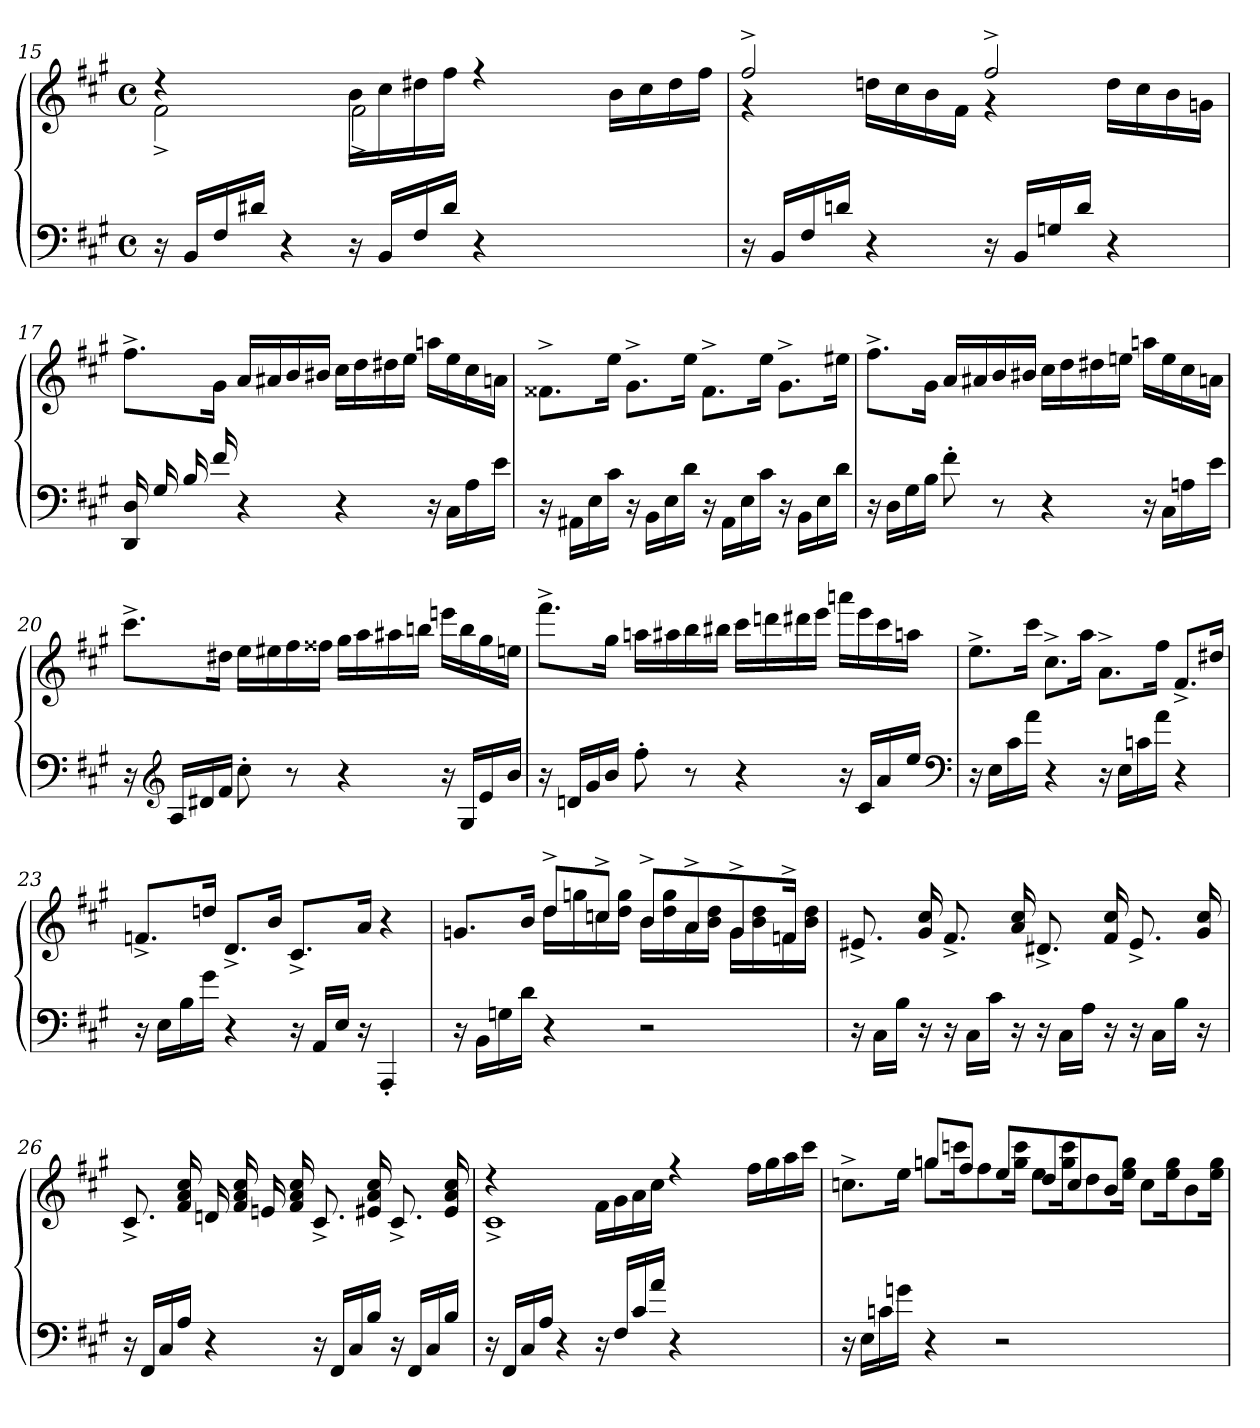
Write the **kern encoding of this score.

**kern	**kern
*part1	*part1
*staff2	*staff1
*clefF4	*clefG2
*k[f#c#g#]	*k[f#c#g#]
*M4/4	*M4/4
*met(c)	*met(c)
=15	=15
*	*^
16r	4r	2f#^>\
16BB/LL	.	.
16F#/	.	.
16d#/JJ	.	.
4r	4ryy	.
16r	16b\LL	2f#^>\
16BB/LL	16cc#\	.
16F#/	16dd#\	.
16d#/JJ	16ff#\JJ	.
4r	4r	.
2ryy	4ryy	2ryy
.	16b\LL	.
.	16cc#\	.
.	16dd#\	.
.	16ff#\JJ	.
=16	=16	=16
16r	2ff#^>/	4r
16BB/LL	.	.
16F#/	.	.
16dn/JJ	.	.
4r	.	16ddn\LL
.	.	16cc#\
.	.	16b\
.	.	16f#\JJ
16r	2ff#^>/	4r
16BB/LL	.	.
16Gn/	.	.
16d/JJ	.	.
4r	.	16dd\LL
.	.	16cc#\
.	.	16b\
.	.	16gn\JJ
*	*v	*v
=17	=17
16DD/ 16D/	8.ff#^>\L
16G#/	.
16B/	.
16f#/	16g#\Jk
4r	16a/LL
.	16a#/
.	16b/
.	16b#/JJ
4r	16cc#\LL
.	16dd\
.	16dd#\
.	16ee\JJ
16r	16aan\LL
16C#\LL	16ee\
16A\	16cc#\
16e\JJ	16an\JJ
=18	=18
16r	8.f##^>\L
16AA#\LL	.
16E\	.
16c#\JJ	16ee\Jk
16r	8.g#^>\L
16BB\LL	.
16E\	.
16d\JJ	16ee\Jk
16r	8.f##^>\L
16AA#\LL	.
16E\	.
16c#\JJ	16ee\Jk
16r	8.g#^>\L
16BB\LL	.
16E\	.
16d\JJ	16ee#\Jk
=19	=19
16r	8.ff#^>\L
16D\LL	.
16G#\	.
16B\JJ	16g#\Jk
8f#'>\	16a/LL
.	16a#/
8r	16b/
.	16b#/JJ
4r	16cc#\LL
.	16dd\
.	16dd#\
.	16een\JJ
16r	16aan\LL
16C#\LL	16ee\
16An\	16cc#\
16e\JJ	16an\JJ
=20	=20
16r	8.ccc#^>\L
*clefG2	*
16A/LL	.
16d#/	.
16f#/JJ	16dd#\Jk
8cc#'>\	16ee\LL
.	16ee#\
8r	16ff#\
.	16ff##\JJ
4r	16gg#\LL
.	16aa\
.	16aa#\
.	16bbn\JJ
16r	16eeen\LL
16G#/LL	16bb\
16e/	16gg#\
16b/JJ	16een\JJ
=21	=21
16r	8.fff#^>\L
16dn/LL	.
16g#/	.
16b/JJ	16gg#\Jk
8ff#'>\	16aan\LL
.	16aa#\
8r	16bb\
.	16bb#\JJ
4r	16ccc#\LL
.	16dddn\
.	16ddd#\
.	16eee\JJ
16r	16aaan\LL
16c#/LL	16eee\
16a/	16ccc#\
16ee/JJ	16aan\JJ
*clefF4	*
=22	=22
16r	8.ee^>\L
16E\LL	.
16c#\	.
16a\JJ	16ccc#\Jk
4r	8.cc#^>\L
.	16aa\Jk
16r	8.a^>\L
16E\LL	.
16cn\	.
16a\JJ	16ff#\Jk
4r	8.f#^>/L
.	16dd#/Jk
=23	=23
16r	8.fn^>/L
16E\LL	.
16B\	.
16g#\JJ	16ddn/Jk
4r	8.d^>/L
.	16b/Jk
16r	8.c#^>/L
16AA/LL	.
16E/JJ	.
16r	16a/Jk
4AAA'>/	4r
=24	=24
*	*^
16r	8.gn/L	4ryy
16BB\LL	.	.
16Gn\	.	.
16d\JJ	16b/Jk	.
4r	8dd^>/L	16dd\LL
.	.	16ggn\
.	8cc#^>/J	16cc\
.	.	16dd\ 16gg\JJ
2r	8b^>/L	16b\LL
.	.	16dd\ 16gg\
.	8a^>/	16a\
.	.	16b\ 16dd\JJ
.	8g^>/	16g\LL
.	.	16b\ 16dd\
.	16f#^>\Jk	16f\
.	16ryy	16b\ 16dd\JJ
*	*v	*v
=25	=25
16r	8.e#^>/
16C#\LL	.
16B\JJ	.
16r	16g#/ 16cc#/
16r	8.f#^>/
16C#\LL	.
16c#\JJ	.
16r	16a/ 16cc#/
16r	8.d#^>/
16C#\LL	.
16A\JJ	.
16r	16f#/ 16cc#/
16r	8.e#^>/
16C#\LL	.
16B\JJ	.
16r	16g#/ 16cc#/
=26	=26
16r	8.c#^>/
16FF#/LL	.
16C#/	.
16A/JJ	16f#/ 16a/ 16cc#/
4r	16dn/
.	16f#/ 16a/ 16cc#/
.	16en/
.	16f#/ 16a/ 16cc#/
16r	8.c#^>/
16FF#/LL	.
16C#/	.
16B/JJ	16e#/ 16a/ 16cc#/
16r	8.c#^>/
16FF#/LL	.
16C#/	.
16B/JJ	16e#/ 16a/ 16cc#/
=27	=27
*	*^
16r	4r	1c#^>/
16FF#/LL	.	.
16C#/	.	.
16A/JJ	.	.
4r	4ryy	.
16r	16f#\LL	.
16F#/LL	16g#\	.
16c#/	16a\	.
16a/JJ	16cc#\JJ	.
4r	4r	.
2ryy	4ryy	2ryy
.	16ff#\LL	.
.	16gg#\	.
.	16aa\	.
.	16ccc#\JJ	.
=28	=28	=28
16r	8.ccn^>\L	4ryy
16E\LL	.	.
16cn\	.	.
16gn\JJ	16ee\Jk	.
4r	8ggn/L	8ggn\L
.	8ff#/J	16cccn\k
.	.	8ff#\
2r	8ee/L	.
.	.	16gg\ 16ccc\Jk
.	8dd/	8ee\L
.	8cc/	16gg\ 16ccc\k
.	.	8dd\
.	8b/J	.
.	.	16ee\ 16gg\Jk
4.ryy	4.ryy	8cc\L
.	.	16ee\ 16gg\k
.	.	8b\
.	.	16ee\ 16gg\Jk
*	*v	*v
=	=
*-	*-
